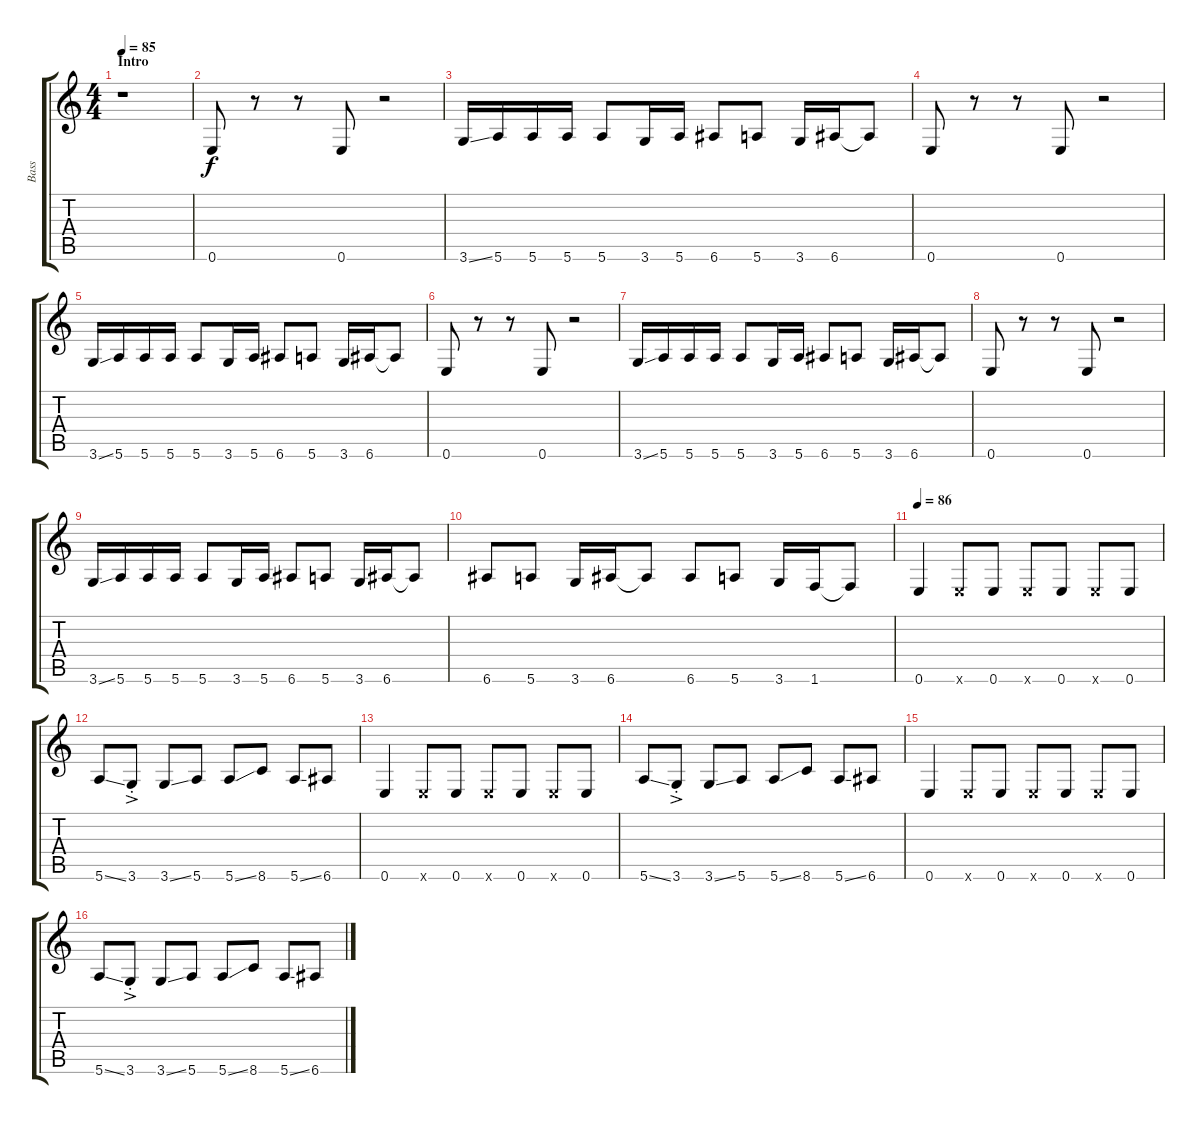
\track ("Bass" "Bass") {instrument distortionguitar}
\staff {score tabs}
\tuning (E4 B3 G3 D3 A2 E2) {hide}
\ts (4 4)
\section ("" "Intro")
\tempo 85
\clef g2
\ks c
r.1{dy f instrument distortionguitar} |
0.6.8 r.8 r.8 0.6.8 r.2 |
3.6{ss}.16 5.6.16 5.6.16 5.6.16 5.6.8 3.6.16 5.6.16 6.6.8 5.6.8 3.6.16 6.6.16 6.6{t}.8 |
0.6.8 r.8 r.8 0.6.8 r.2 |
3.6{ss}.16 5.6.16 5.6.16 5.6.16 5.6.8 3.6.16 5.6.16 6.6.8 5.6.8 3.6.16 6.6.16 6.6{t}.8 |
0.6.8 r.8 r.8 0.6.8 r.2 |
3.6{ss}.16 5.6.16 5.6.16 5.6.16 5.6.8 3.6.16 5.6.16 6.6.8 5.6.8 3.6.16 6.6.16 6.6{t}.8 |
0.6.8 r.8 r.8 0.6.8 r.2 |
3.6{ss}.16 5.6.16 5.6.16 5.6.16 5.6.8 3.6.16 5.6.16 6.6.8 5.6.8 3.6.16 6.6.16 6.6{t}.8 |
6.6.8 5.6.8 3.6.16 6.6.16 6.6{t}.8 6.6.8 5.6.8 3.6.16 1.6.16 1.6{t}.8 |
\tempo 86
0.6.4 0.6{x}.8 0.6.8 0.6{x}.8 0.6.8 0.6{x}.8 0.6.8 |
5.6{ss}.8 3.6{ac st}.8 3.6{ss}.8 5.6.8 5.6{ss}.8 8.6.8 5.6{ss}.8 6.6.8 |
0.6.4 0.6{x}.8 0.6.8 0.6{x}.8 0.6.8 0.6{x}.8 0.6.8 |
5.6{ss}.8 3.6{ac st}.8 3.6{ss}.8 5.6.8 5.6{ss}.8 8.6.8 5.6{ss}.8 6.6.8 |
0.6.4 0.6{x}.8 0.6.8 0.6{x}.8 0.6.8 0.6{x}.8 0.6.8 |
5.6{ss}.8 3.6{ac st}.8 3.6{ss}.8 5.6.8 5.6{ss}.8 8.6.8 5.6{ss}.8 6.6.8
